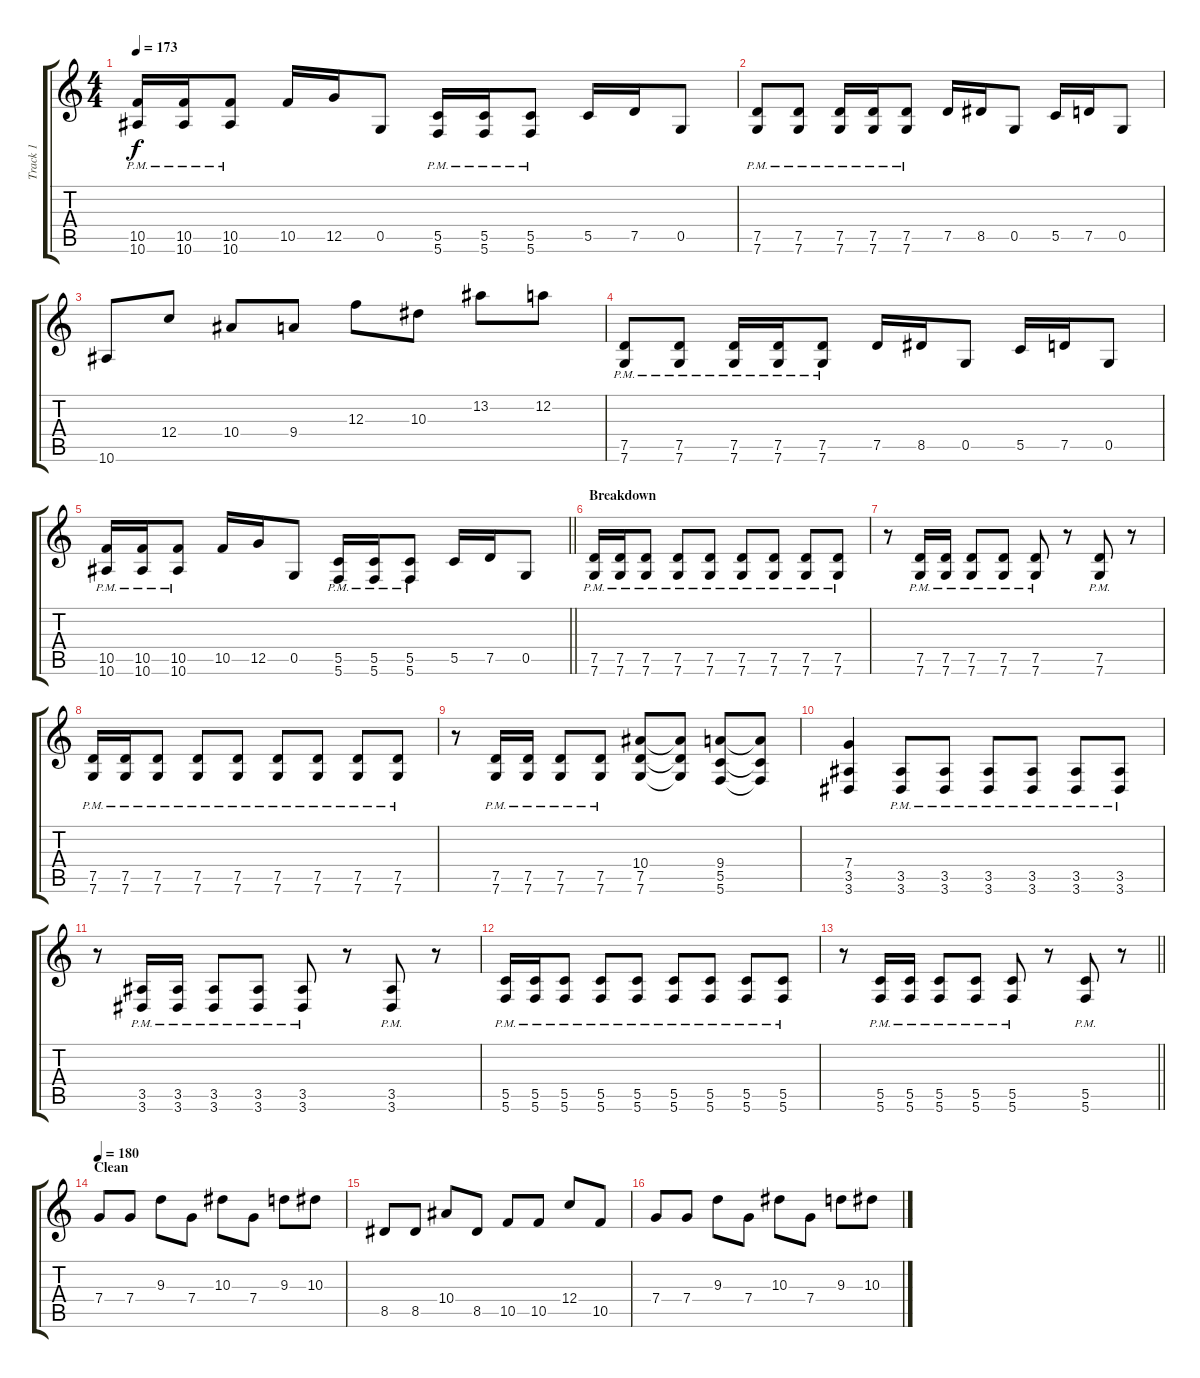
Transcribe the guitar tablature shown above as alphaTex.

\track ("Track 1" "Track 1") {instrument distortionguitar}
\staff {score tabs}
\tuning (D4 A3 F3 C3 G2 C2) {hide}
\ts (4 4)
\tempo 173
\clef g2
\ks c
(10.5{pm} 10.6).16{dy f} (10.5{pm} 10.6).16 (10.5{pm} 10.6).8 10.5.16 12.5.16 0.5.8 (5.5{pm} 5.6).16 (5.5{pm} 5.6).16 (5.5{pm} 5.6).8 5.5.16 7.5.16 0.5.8 |
(7.5{pm} 7.6{pm}).8 (7.5{pm} 7.6{pm}).8 (7.5{pm} 7.6{pm}).16 (7.5{pm} 7.6{pm}).16 (7.5{pm} 7.6{pm}).8 7.5.16 8.5.16 0.5.8 5.5.16 7.5.16 0.5.8 |
10.6.8 12.4.8 10.4.8 9.4.8 12.3.8 10.3.8 13.2.8 12.2.8 |
(7.5{pm} 7.6{pm}).8 (7.5{pm} 7.6{pm}).8 (7.5{pm} 7.6{pm}).16 (7.5{pm} 7.6{pm}).16 (7.5{pm} 7.6{pm}).8 7.5.16 8.5.16 0.5.8 5.5.16 7.5.16 0.5.8 |
\barLineRight lightlight
(10.5{pm} 10.6).16 (10.5{pm} 10.6).16 (10.5{pm} 10.6).8 10.5.16 12.5.16 0.5.8 (5.5{pm} 5.6).16 (5.5{pm} 5.6).16 (5.5{pm} 5.6).8 5.5.16 7.5.16 0.5.8 |
\section ("" "Breakdown")
(7.5{pm} 7.6{pm}).16 (7.5{pm} 7.6{pm}).16 (7.5{pm} 7.6{pm}).8 (7.5{pm} 7.6{pm}).8 (7.5{pm} 7.6{pm}).8 (7.5{pm} 7.6{pm}).8 (7.5{pm} 7.6{pm}).8 (7.5{pm} 7.6{pm}).8 (7.5{pm} 7.6{pm}).8 |
r.8 (7.5{pm} 7.6{pm}).16 (7.5{pm} 7.6{pm}).16 (7.5{pm} 7.6{pm}).8 (7.5{pm} 7.6{pm}).8 (7.5{pm} 7.6{pm}).8 r.8 (7.5{pm} 7.6{pm}).8 r.8 |
(7.5{pm} 7.6{pm}).16 (7.5{pm} 7.6{pm}).16 (7.5{pm} 7.6{pm}).8 (7.5{pm} 7.6{pm}).8 (7.5{pm} 7.6{pm}).8 (7.5{pm} 7.6{pm}).8 (7.5{pm} 7.6{pm}).8 (7.5{pm} 7.6{pm}).8 (7.5{pm} 7.6{pm}).8 |
r.8 (7.5{pm} 7.6{pm}).16 (7.5{pm} 7.6{pm}).16 (7.5{pm} 7.6{pm}).8 (7.5{pm} 7.6{pm}).8 (10.4 7.5 7.6).8 (10.4{t} 7.5{t} 7.6{t}).8 (9.4 5.5 5.6).8 (9.4{t} 5.5{t} 5.6{t}).8 |
(7.4 3.5 3.6).4 (3.5{pm} 3.6{pm}).8 (3.5{pm} 3.6{pm}).8 (3.5{pm} 3.6{pm}).8 (3.5{pm} 3.6{pm}).8 (3.5{pm} 3.6{pm}).8 (3.5{pm} 3.6{pm}).8 |
r.8 (3.5{pm} 3.6{pm}).16 (3.5{pm} 3.6{pm}).16 (3.5{pm} 3.6{pm}).8 (3.5{pm} 3.6{pm}).8 (3.5{pm} 3.6{pm}).8 r.8 (3.5{pm} 3.6{pm}).8 r.8 |
(5.5{pm} 5.6{pm}).16 (5.5{pm} 5.6{pm}).16 (5.5{pm} 5.6{pm}).8 (5.5{pm} 5.6{pm}).8 (5.5{pm} 5.6{pm}).8 (5.5{pm} 5.6{pm}).8 (5.5{pm} 5.6{pm}).8 (5.5{pm} 5.6{pm}).8 (5.5{pm} 5.6{pm}).8 |
\barLineRight lightlight
r.8 (5.5{pm} 5.6{pm}).16 (5.5{pm} 5.6{pm}).16 (5.5{pm} 5.6{pm}).8 (5.5{pm} 5.6{pm}).8 (5.5{pm} 5.6{pm}).8 r.8 (5.5{pm} 5.6{pm}).8 r.8 |
\section ("" "Clean")
\tempo 180
7.4.8{balance 8 instrument electricguitarclean} 7.4.8 9.3.8 7.4.8 10.3.8 7.4.8 9.3.8 10.3.8 |
8.5.8 8.5.8 10.4.8 8.5.8 10.5.8 10.5.8 12.4.8 10.5.8 |
7.4.8 7.4.8 9.3.8 7.4.8 10.3.8 7.4.8 9.3.8 10.3.8
